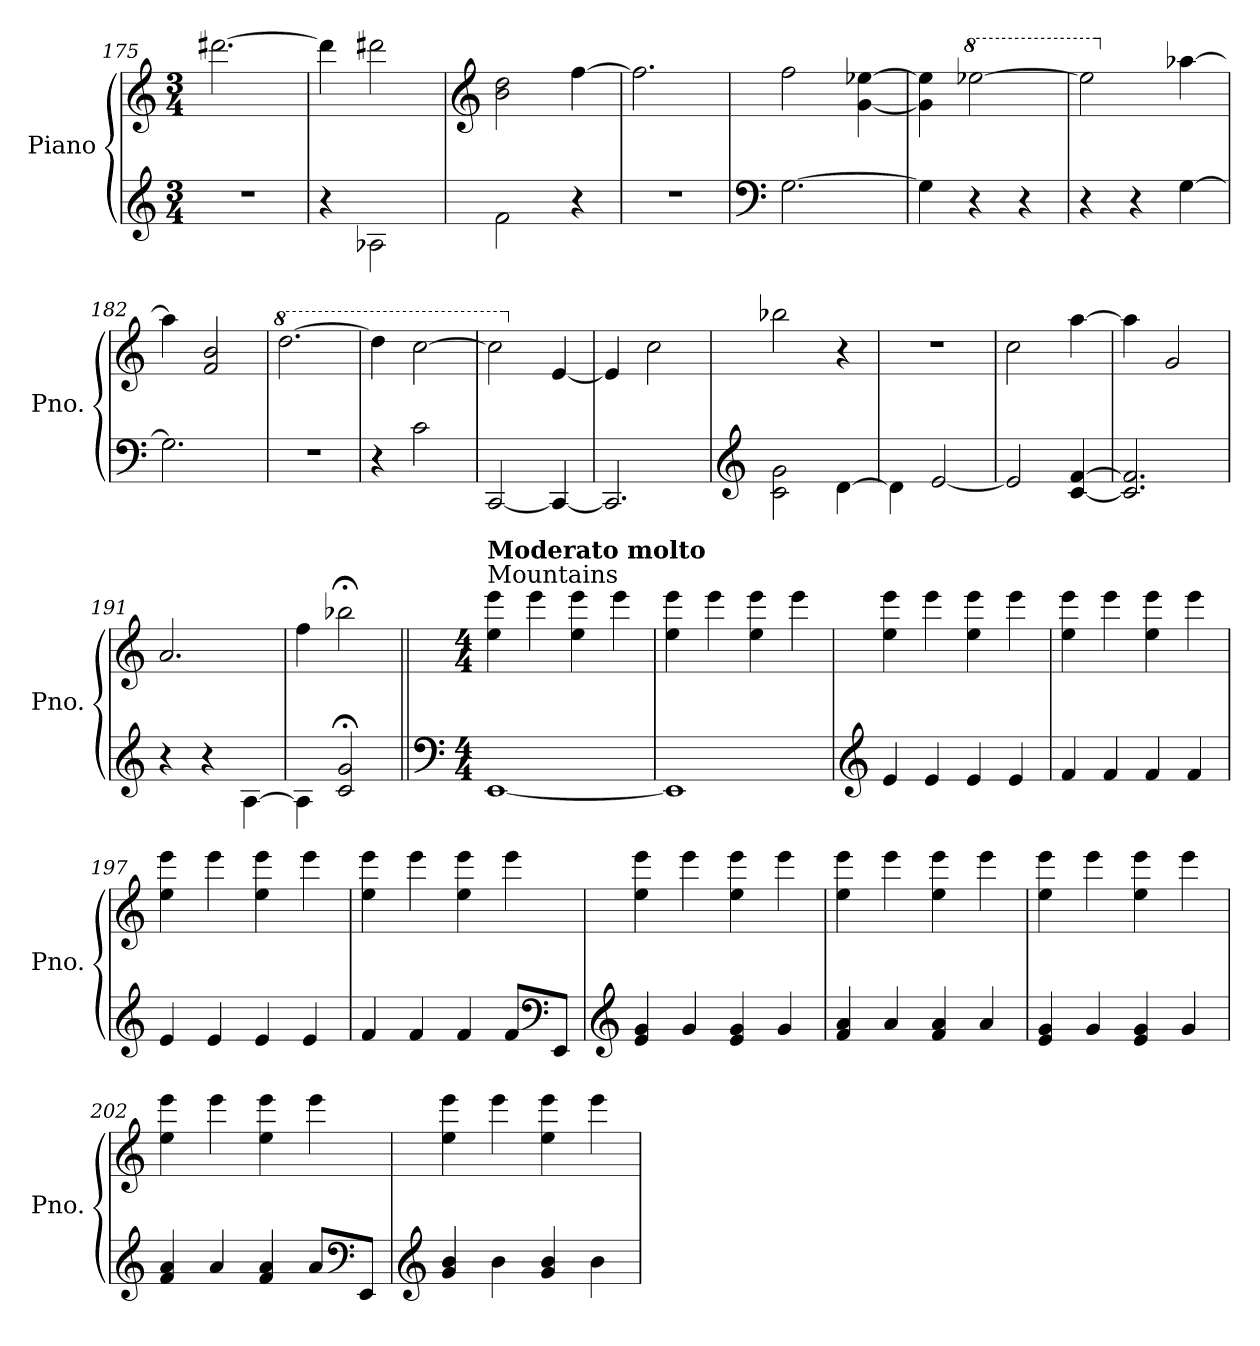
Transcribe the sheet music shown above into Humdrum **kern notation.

**kern	**kern
*part1	*part1
*staff2	*staff1
*I"Piano	*
*I'Pno.	*
*clefG2	*clefG2
*k[]	*k[]
*M3/4	*M3/4
=175	=175
2.r	[2.ddd#X\
=176	=176
4r	4ddd#\]
2A-X\	2ddd#X\
=177	=177
*	*clefG2
2f\	2b\ 2dd\
4r	[4ff\
=178	=178
2.r	2.ff\]
=179	=179
*clefF4	*
[2.G\	2ff\
.	[4g\ [4ee-X\
=180	=180
4G\]	4g\] 4ee-\]
*	*8va
4r	[2eee-X\
4r	.
=181	=181
4r	2eee-\]
4r	.
*	*X8va
[4G\	[4aa-X\
!!LO:LB:g=z
=182	=182
2.G\]	4aa-\]
.	2f/ 2b/
=183	=183
*	*8va
2.r	[2.ddd\
=184	=184
4r	4ddd\]
2c\	[2ccc\
=185	=185
[2CC/	2ccc\]
*	*X8va
4CC/_	[4e/
=186	=186
2.CC/]	4e/]
.	2cc\
=187	=187
*clefG2	*
2c\ 2g\	2bb-X\
[4d\	4r
=188	=188
4d\]	2.r
[2e/	.
=189	=189
2e/]	2cc\
[4c/ [4f/	[4aa\
=190	=190
2.c/] 2.f/]	4aa\]
.	2g/
=191	=191
4r	2.a/
4r	.
[4A\	.
=192	=192
4A\]	4ff\
2c/;< 2g/;<	2bb-X;<\
!!LO:LB:g=z
=193||	=193||
*clefF4	*
*M4/4	*M4/4
!	!LO:TX:a:t=Mountains
!	!LO:TX:a:B:t=Moderato molto
[1EE	4ee\ 4eee\
.	4eee\
.	4ee\ 4eee\
.	4eee\
=194	=194
1EE]	4ee\ 4eee\
.	4eee\
.	4ee\ 4eee\
.	4eee\
=195	=195
*clefG2	*
4e/	4ee\ 4eee\
4e/	4eee\
4e/	4ee\ 4eee\
4e/	4eee\
=196	=196
4f/	4ee\ 4eee\
4f/	4eee\
4f/	4ee\ 4eee\
4f/	4eee\
=197	=197
4e/	4ee\ 4eee\
4e/	4eee\
4e/	4ee\ 4eee\
4e/	4eee\
=198	=198
4f/	4ee\ 4eee\
4f/	4eee\
4f/	4ee\ 4eee\
8f/L	4eee\
*clefF4	*
8EE/J	.
!!LO:PB:g=z
=199	=199
*clefG2	*
4e/ 4g/	4ee\ 4eee\
4g/	4eee\
4e/ 4g/	4ee\ 4eee\
4g/	4eee\
=200	=200
4f/ 4a/	4ee\ 4eee\
4a/	4eee\
4f/ 4a/	4ee\ 4eee\
4a/	4eee\
=201	=201
4e/ 4g/	4ee\ 4eee\
4g/	4eee\
4e/ 4g/	4ee\ 4eee\
4g/	4eee\
=202	=202
4f/ 4a/	4ee\ 4eee\
4a/	4eee\
4f/ 4a/	4ee\ 4eee\
8a/L	4eee\
*clefF4	*
8EE/J	.
=203	=203
*clefG2	*
4g/ 4b/	4ee\ 4eee\
4b\	4eee\
4g/ 4b/	4ee\ 4eee\
4b\	4eee\
=	=
*-	*-
